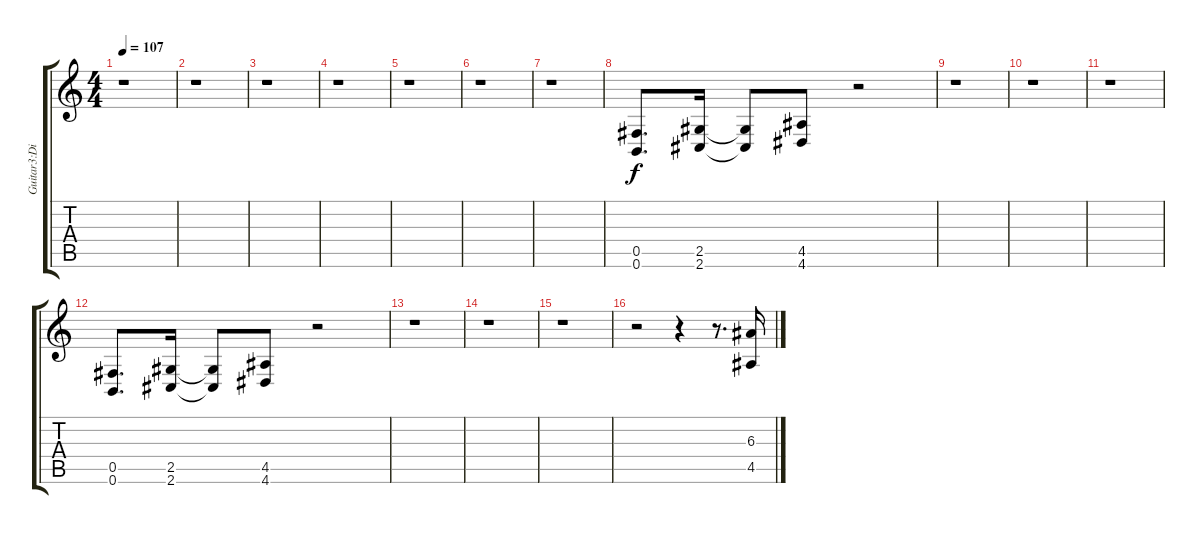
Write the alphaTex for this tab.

\track ("Guitar3:Distortion<1 Half Down, 6th=B>" "Guitar3:Di") {instrument distortionguitar}
\staff {score tabs}
\tuning (Db4 Ab3 E3 B2 Gb2 B1) {hide}
\ts (4 4)
\tempo 107
\clef g2
\ks c
r.1{dy f} |
r.1 |
r.1 |
r.1 |
r.1 |
r.1 |
r.1 |
(0.5 0.6).8{d} (2.5 2.6).16 (2.5{t} 2.6{t}).8 (4.5 4.6).8 r.2 |
r.1 |
r.1 |
r.1 |
(0.5 0.6).8{d} (2.5 2.6).16 (2.5{t} 2.6{t}).8 (4.5 4.6).8 r.2 |
r.1 |
r.1 |
r.1 |
r.2 r.4 r.8{d} (6.3 4.5).16
